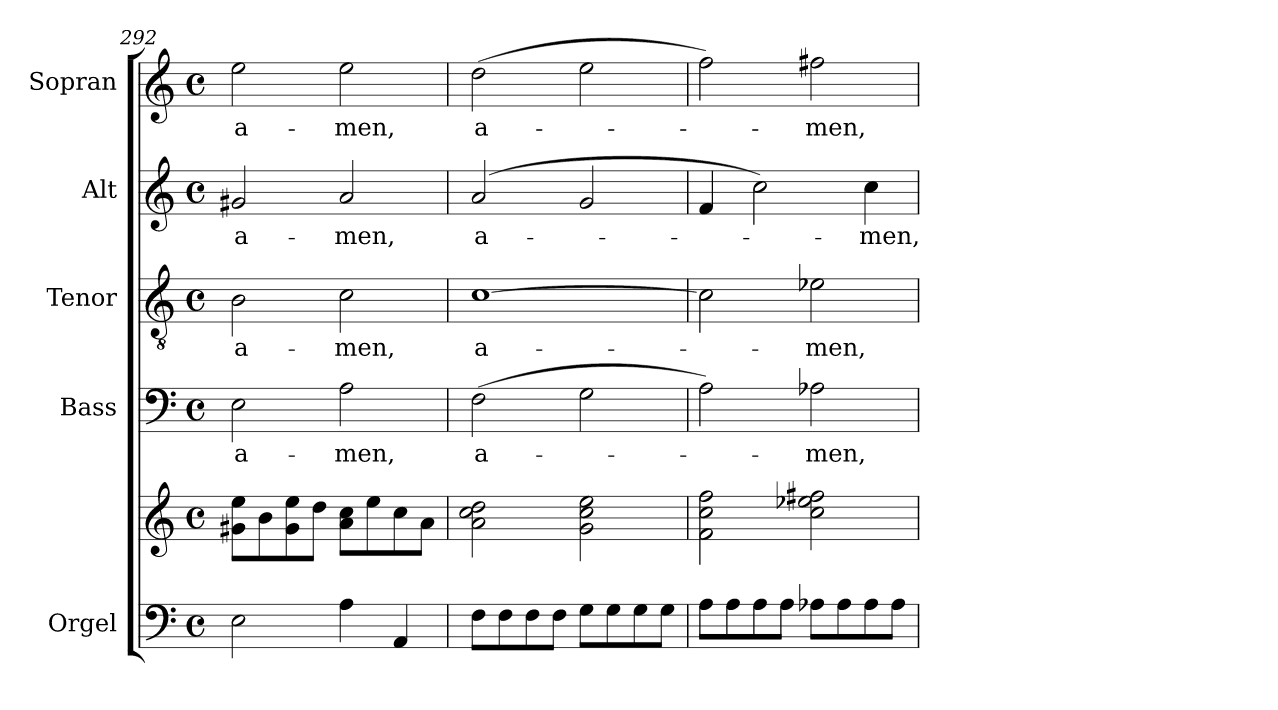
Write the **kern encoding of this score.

**kern	**kern	**kern	**text	**kern	**text	**kern	**text	**kern	**text
*part5	*part5	*part4	*part4	*part3	*part3	*part2	*part2	*part1	*part1
*staff6	*staff5	*staff4	*staff4	*staff3	*staff3	*staff2	*staff2	*staff1	*staff1
*I"Orgel	*	*I"Bass	*	*I"Tenor	*	*I"Alt	*	*I"Sopran	*
*I'Org.	*	*I'B.	*	*I'T.	*	*I'A.	*	*I'S.	*
!!LO:LB:g=z
*clefF4	*clefG2	*clefF4	*	*clefGv2	*	*clefG2	*	*clefG2	*
*k[]	*k[]	*k[]	*	*k[]	*	*k[]	*	*k[]	*
*C:	*C:	*C:	*	*C:	*	*C:	*	*C:	*
*M4/4	*M4/4	*M4/4	*	*M4/4	*	*M4/4	*	*M4/4	*
*met(c)	*met(c)	*met(c)	*	*met(c)	*	*met(c)	*	*met(c)	*
=292	=292	=292	=292	=292	=292	=292	=292	=292	=292
!	!	!	!LO:LY:b	!	!LO:LY:b	!	!LO:LY:b	!	!LO:LY:b
2E\	8g#X\ 8ee\L	2E\	a-	2B\	a-	2g#X/	a-	2ee\	a-
.	8b\	.	.	.	.	.	.	.	.
.	8g#\ 8ee\	.	.	.	.	.	.	.	.
.	8dd\J	.	.	.	.	.	.	.	.
!	!	!	!LO:LY:b	!	!LO:LY:b	!	!LO:LY:b	!	!LO:LY:b
4A\	8a\ 8cc\L	2A\	-men,	2c\	-men,	2a/	-men,	2ee\	-men,
.	8ee\	.	.	.	.	.	.	.	.
4AA/	8cc\	.	.	.	.	.	.	.	.
.	8a\J	.	.	.	.	.	.	.	.
=293	=293	=293	=293	=293	=293	=293	=293	=293	=293
!	!	!	!LO:LY:b	!	!LO:LY:b	!	!LO:LY:b	!	!LO:LY:b
8F\L	2a\ 2cc\ 2dd\	(>2F\	a-	[1c	a-	(2a/	a-	(>2dd\	a-
8F\	.	.	.	.	.	.	.	.	.
8F\	.	.	.	.	.	.	.	.	.
8F\J	.	.	.	.	.	.	.	.	.
8G\L	2g\ 2cc\ 2ee\	2G\	.	.	.	2g/	.	2ee\	.
8G\	.	.	.	.	.	.	.	.	.
8G\	.	.	.	.	.	.	.	.	.
8G\J	.	.	.	.	.	.	.	.	.
=294	=294	=294	=294	=294	=294	=294	=294	=294	=294
8A\L	2f\ 2cc\ 2ff\	2A\)	.	2c\]	.	4f/	.	2ff\)	.
8A\	.	.	.	.	.	.	.	.	.
8A\	.	.	.	.	.	2cc\)	.	.	.
8A\J	.	.	.	.	.	.	.	.	.
!	!	!	!LO:LY:b	!	!LO:LY:b	!	!	!	!LO:LY:b
8A-X\L	2cc\ 2ee-X\ 2ff#X\	2A-X\	-men,	2e-X\	-men,	.	.	2ff#X\	-men,
8A-\	.	.	.	.	.	.	.	.	.
!	!	!	!	!	!	!	!LO:LY:b	!	!
8A-\	.	.	.	.	.	4cc\	-men,	.	.
8A-\J	.	.	.	.	.	.	.	.	.
=	=	=	=	=	=	=	=	=	=
*-	*-	*-	*-	*-	*-	*-	*-	*-	*-
